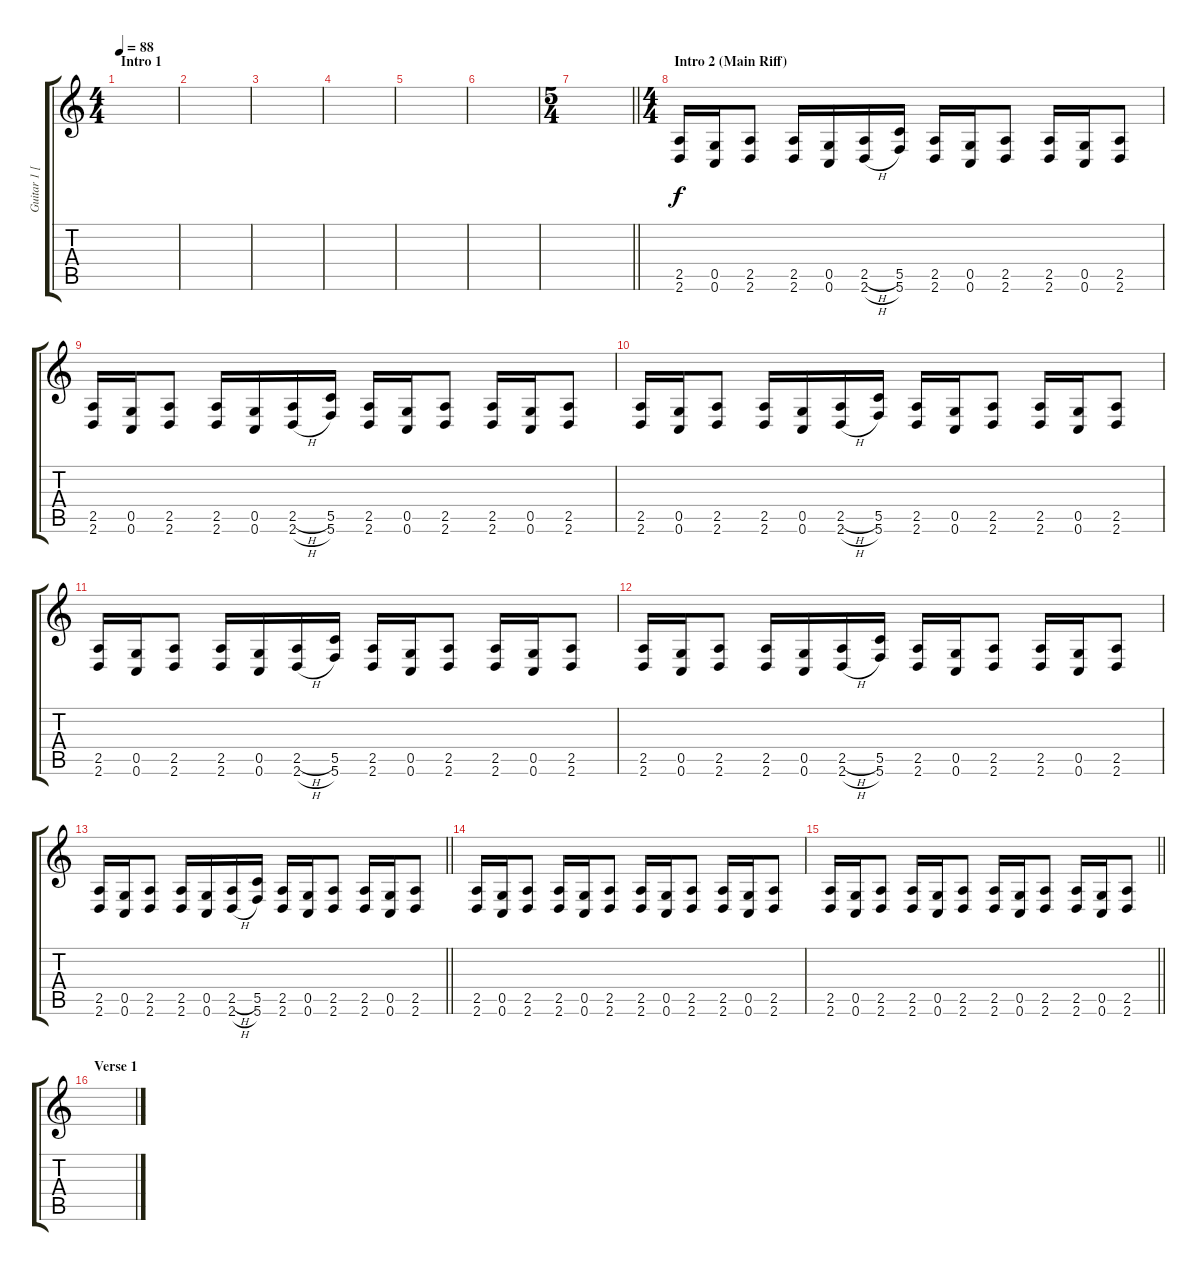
\track ("Guitar 1 [Richard Z]" "Guitar 1 [") {instrument distortionguitar}
\staff {score tabs}
\tuning (D4 A3 F3 C3 G2 C2) {hide}
\ts (4 4)
\section ("" "Intro 1")
\tempo 88
\clef g2
\ks c
|
|
|
|
|
|
\ts (5 4)
\barLineRight lightlight
|
\ts (4 4)
\section ("" "Intro 2 (Main Riff)")
(2.5 2.6).16 (0.5 0.6).16 (2.5 2.6).8 (2.5 2.6).16 (0.5 0.6).16 (2.5{h} 2.6{h}).16 (5.5 5.6).16 (2.5 2.6).16 (0.5 0.6).16 (2.5 2.6).8 (2.5 2.6).16 (0.5 0.6).16 (2.5 2.6).8 |
(2.5 2.6).16 (0.5 0.6).16 (2.5 2.6).8 (2.5 2.6).16 (0.5 0.6).16 (2.5{h} 2.6{h}).16 (5.5 5.6).16 (2.5 2.6).16 (0.5 0.6).16 (2.5 2.6).8 (2.5 2.6).16 (0.5 0.6).16 (2.5 2.6).8 |
(2.5 2.6).16 (0.5 0.6).16 (2.5 2.6).8 (2.5 2.6).16 (0.5 0.6).16 (2.5{h} 2.6{h}).16 (5.5 5.6).16 (2.5 2.6).16 (0.5 0.6).16 (2.5 2.6).8 (2.5 2.6).16 (0.5 0.6).16 (2.5 2.6).8 |
(2.5 2.6).16 (0.5 0.6).16 (2.5 2.6).8 (2.5 2.6).16 (0.5 0.6).16 (2.5{h} 2.6{h}).16 (5.5 5.6).16 (2.5 2.6).16 (0.5 0.6).16 (2.5 2.6).8 (2.5 2.6).16 (0.5 0.6).16 (2.5 2.6).8 |
(2.5 2.6).16 (0.5 0.6).16 (2.5 2.6).8 (2.5 2.6).16 (0.5 0.6).16 (2.5{h} 2.6{h}).16 (5.5 5.6).16 (2.5 2.6).16 (0.5 0.6).16 (2.5 2.6).8 (2.5 2.6).16 (0.5 0.6).16 (2.5 2.6).8 |
\barLineRight lightlight
(2.5 2.6).16 (0.5 0.6).16 (2.5 2.6).8 (2.5 2.6).16 (0.5 0.6).16 (2.5{h} 2.6{h}).16 (5.5 5.6).16 (2.5 2.6).16 (0.5 0.6).16 (2.5 2.6).8 (2.5 2.6).16 (0.5 0.6).16 (2.5 2.6).8 |
(2.5 2.6).16 (0.5 0.6).16 (2.5 2.6).8 (2.5 2.6).16 (0.5 0.6).16 (2.5 2.6).8 (2.5 2.6).16 (0.5 0.6).16 (2.5 2.6).8 (2.5 2.6).16 (0.5 0.6).16 (2.5 2.6).8 |
\barLineRight lightlight
(2.5 2.6).16 (0.5 0.6).16 (2.5 2.6).8 (2.5 2.6).16 (0.5 0.6).16 (2.5 2.6).8 (2.5 2.6).16 (0.5 0.6).16 (2.5 2.6).8 (2.5 2.6).16 (0.5 0.6).16 (2.5 2.6).8 |
\section ("" "Verse 1")
